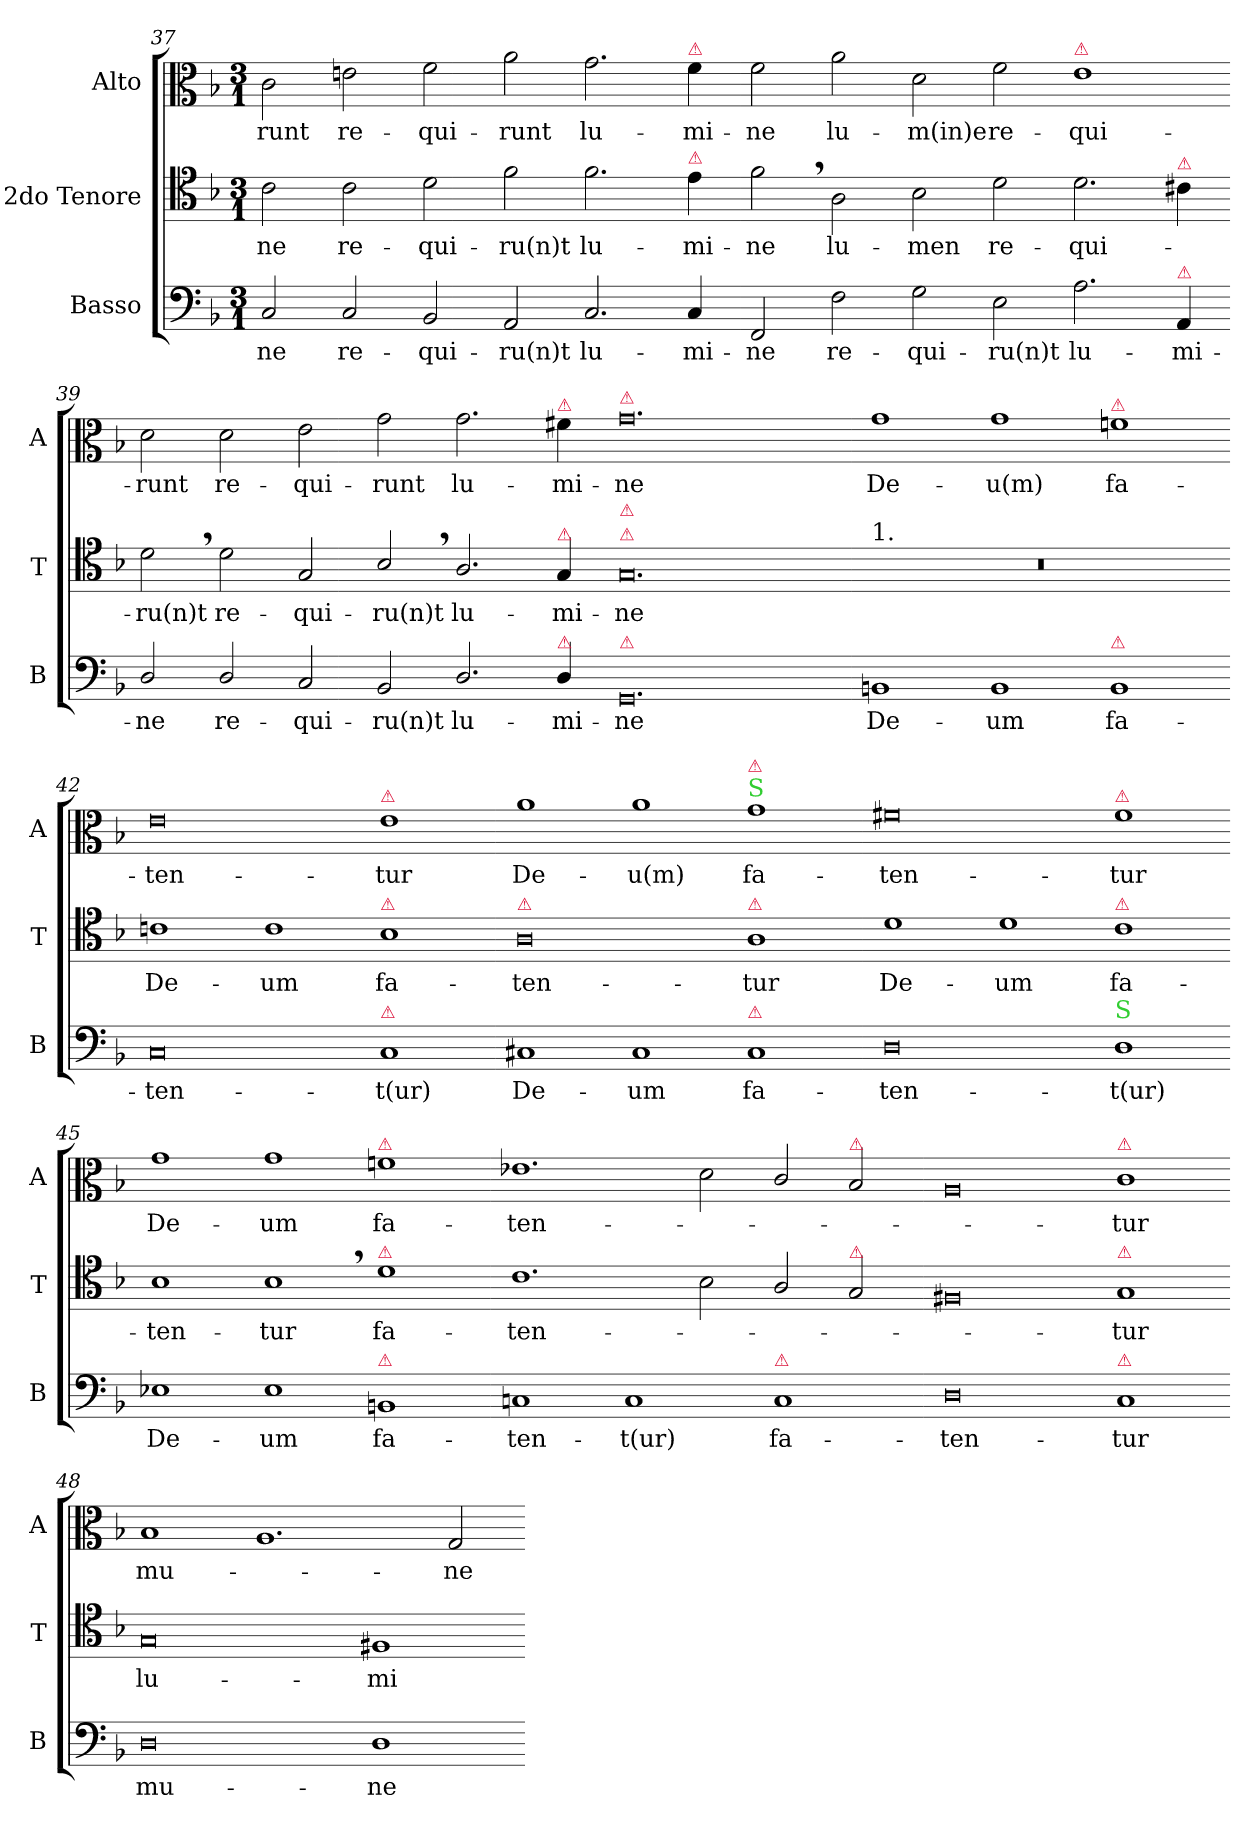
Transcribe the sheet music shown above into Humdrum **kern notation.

**kern	**text	**kern	**text	**kern	**text
*part3	*part3	*part2	*part2	*part1	*part1
*staff3	*staff3	*staff2	*staff2	*staff1	*staff1
*I"Basso	*	*I"2do Tenore	*	*I"Alto	*
*I'B	*	*I'T	*	*I'A	*
*clefF4	*	*clefC4	*	*clefC3	*
*k[b-]	*	*k[b-]	*	*k[b-]	*
*M3/1	*	*M3/1	*	*M3/1	*
=37	=37	=37	=37	=37	=37
2C/	-ne	2c\	-ne	2c\	-runt
2C/	re-	2c\	re-	2en\	re-
2BB-/	-qui-	2d\	-qui-	2f\	-qui-
2AA/	-ru(n)t	2f\	-ru(n)t	2a\	-runt
2.C/	lu-	2.f\	lu-	2.g\	lu-
!	!	!	!	!LO:TX:a:color=crimson:t=⚠	!
!	!	!LO:TX:a:color=crimson:t=⚠	!	!	!
4C/	-mi-	4e\	-mi-	4f\	-mi-
=38-	=38-	=38-	=38-	=38-	=38-
2FF/	-ne	2f,\	-ne	2f\	-ne
!	!LO:LY:i	!	!	!	!
2F\	re-	2A\	lu-	2a\	lu-
!	!LO:LY:i	!	!	!	!
2G\	-qui-	2B-\	-men	2d\	-m(in)e
!	!LO:LY:i	!	!	!	!
2E\	-ru(n)t	2d\	re-	2f\	re-
!	!	!	!	!LO:TX:a:color=crimson:t=⚠	!
!	!LO:LY:i	!	!	!	!
2.A\	lu-	2.d\	-qui-	1e	-qui-
!	!	!LO:TX:a:color=crimson:t=⚠	!	!	!
!LO:TX:a:color=crimson:t=⚠	!	!	!	!	!
!	!LO:LY:i	!	!	!	!
4AA/	-mi-	4c#X\	.	.	.
=39-	=39-	=39-	=39-	=39-	=39-
!	!LO:LY:i	!	!	!	!
2D/	-ne	2d,\	-ru(n)t	2d\	-runt
!	!LO:LY:i	!	!LO:LY:i	!	!
2D/	re-	2d\	re-	2d\	re-
!	!LO:LY:i	!	!LO:LY:i	!	!
2C/	-qui-	2G/	-qui-	2e\	-qui-
!	!LO:LY:i	!	!LO:LY:i	!	!
2BB-/	-ru(n)t	2B-,/	-ru(n)t	2g\	-runt
!	!LO:LY:i	!	!	!	!
2.D/	lu-	2.A/	lu-	2.g\	lu-
!	!	!	!	!LO:TX:a:color=crimson:t=⚠	!
!	!	!LO:TX:a:color=crimson:t=⚠	!	!	!
!LO:TX:a:color=crimson:t=⚠	!	!	!	!	!
!	!LO:LY:i	!	!	!	!
4D/	-mi-	4G/	-mi-	4f#X\	-mi-
=40-	=40-	=40-	=40-	=40-	=40-
!	!	!	!	!LO:TX:a:color=crimson:t=⚠	!
!	!	!LO:TX:a:color=crimson:t=⚠	!	!	!
!	!	!LO:TX:a:color=crimson:t=⚠	!	!	!
!LO:TX:a:color=crimson:t=⚠	!	!	!	!	!
!	!LO:LY:i	!	!	!	!
0.GG	-ne	0.G	-ne	0.g	-ne
=41-	=41-	=41-	=41-	=41-	=41-
!	!	!LO:TX:a:t=1.	!	!	!
1BBn	De-	0.r	.	1g	De-
1BB	-um	.	.	1g	-u(m)
!	!	!	!	!LO:TX:a:color=crimson:t=⚠	!
!LO:TX:a:color=crimson:t=⚠	!	!	!	!	!
1BB	fa-	.	.	1fn	fa-
=42-	=42-	=42-	=42-	=42-	=42-
0C	-ten-	1cn	De-	0e	-ten-
.	.	1c	-um	.	.
!	!	!	!	!LO:TX:a:color=crimson:t=⚠	!
!	!	!LO:TX:a:color=crimson:t=⚠	!	!	!
!LO:TX:a:color=crimson:t=⚠	!	!	!	!	!
1C	-t(ur)	1B-	fa-	1e	-tur
=43-	=43-	=43-	=43-	=43-	=43-
!	!	!LO:TX:a:color=crimson:t=⚠	!	!	!
!	!LO:LY:i	!	!	!	!
1C#X	De-	0A	-ten-	1a	De-
!	!LO:LY:i	!	!	!	!
1C#	-um	.	.	1a	-u(m)
!	!	!	!	!LO:TX:a:color=limegreen:t=S	!
!	!	!	!	!LO:TX:a:color=crimson:t=⚠	!
!	!	!LO:TX:a:color=crimson:t=⚠	!	!	!
!LO:TX:a:color=crimson:t=⚠	!	!	!	!	!
!	!LO:LY:i	!	!	!	!
1C#	fa-	1A	-tur	1g	fa-
=44-	=44-	=44-	=44-	=44-	=44-
!	!LO:LY:i	!	!LO:LY:i	!	!
0D	-ten-	1d	De-	0f#X	-ten-
!	!	!	!LO:LY:i	!	!
.	.	1d	-um	.	.
!	!	!	!	!LO:TX:a:color=crimson:t=⚠	!
!	!	!LO:TX:a:color=crimson:t=⚠	!	!	!
!LO:TX:a:color=limegreen:t=S	!	!	!	!	!
!	!LO:LY:i	!	!LO:LY:i	!	!
1D	-t(ur)	1c	fa-	1f#	-tur
=45-	=45-	=45-	=45-	=45-	=45-
!	!LO:LY:i	!	!LO:LY:i	!	!
1E-X	De-	1B-	-ten-	1g	De-
!	!LO:LY:i	!	!LO:LY:i	!	!
1E-	-um	1B-,	-tur	1g	-um
!	!	!	!	!LO:TX:a:color=crimson:t=⚠	!
!	!	!LO:TX:a:color=crimson:t=⚠	!	!	!
!LO:TX:a:color=crimson:t=⚠	!	!	!	!	!
!	!LO:LY:i	!	!	!	!
1BBn	fa-	1d	fa-	1fn	fa-
=46-	=46-	=46-	=46-	=46-	=46-
!	!LO:LY:i	!	!	!	!
1Cn	-ten-	1.c	-ten-	1.e-X	-ten-
!	!LO:LY:i	!	!	!	!
1C	-t(ur)	.	.	.	.
.	.	2B-\	.	2d\	.
!LO:TX:a:color=crimson:t=⚠	!	!	!	!	!
1C	fa-	2A/	.	2c/	.
!	!	!	!	!LO:TX:a:color=crimson:t=⚠	!
!	!	!LO:TX:a:color=crimson:t=⚠	!	!	!
.	.	2G/	.	2B-/	.
=47-	=47-	=47-	=47-	=47-	=47-
0D	-ten-	0F#X	.	0A	.
!	!	!	!	!LO:TX:a:color=crimson:t=⚠	!
!	!	!LO:TX:a:color=crimson:t=⚠	!	!	!
!LO:TX:a:color=crimson:t=⚠	!	!	!	!	!
1C	-tur	1G	-tur	1c	-tur
=48-	=48-	=48-	=48-	=48-	=48-
0D	mu-	0G	lu-	1B-	mu-
.	.	.	.	1.A	.
1D	-ne-	1F#X	-mi-	.	.
.	.	.	.	2G/	-ne-
=-	=-	=-	=-	=-	=-
*-	*-	*-	*-	*-	*-
